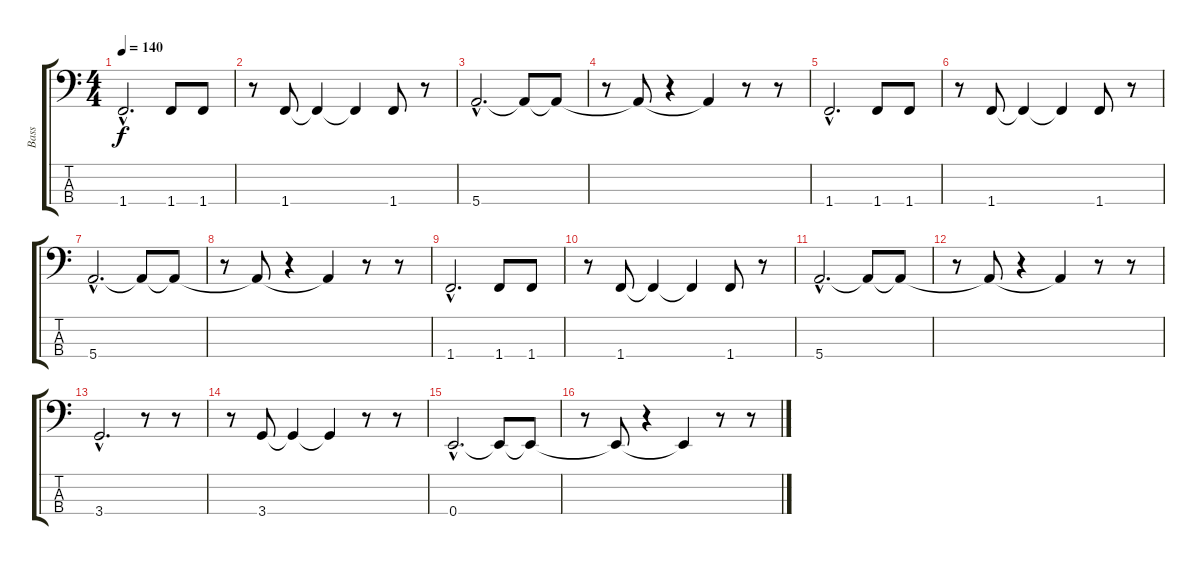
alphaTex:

\track ("Bass" "Bass") {instrument electricbassfinger}
\staff {score tabs}
\tuning (G2 D2 A1 E1) {hide}
\ts (4 4)
\tempo 140
\clef f4
\ks c
1.4{hac}.2{d dy f} 1.4.8 1.4.8 |
r.8 1.4.8 1.4{t}.4 1.4{t}.4 1.4.8 r.8 |
5.4{hac}.2{d} 5.4{t}.8 5.4{t}.8 |
r.8 5.4{t}.8 r.4 5.4{t}.4 r.8 r.8 |
1.4{hac}.2{d} 1.4.8 1.4.8 |
r.8 1.4.8 1.4{t}.4 1.4{t}.4 1.4.8 r.8 |
5.4{hac}.2{d} 5.4{t}.8 5.4{t}.8 |
r.8 5.4{t}.8 r.4 5.4{t}.4 r.8 r.8 |
1.4{hac}.2{d} 1.4.8 1.4.8 |
r.8 1.4.8 1.4{t}.4 1.4{t}.4 1.4.8 r.8 |
5.4{hac}.2{d} 5.4{t}.8 5.4{t}.8 |
r.8 5.4{t}.8 r.4 5.4{t}.4 r.8 r.8 |
3.4{hac}.2{d} r.8 r.8 |
r.8 3.4.8 3.4{t}.4 3.4{t}.4 r.8 r.8 |
0.4{hac}.2{d} 0.4{t}.8 0.4{t}.8 |
r.8 0.4{t}.8 r.4 0.4{t}.4 r.8 r.8
